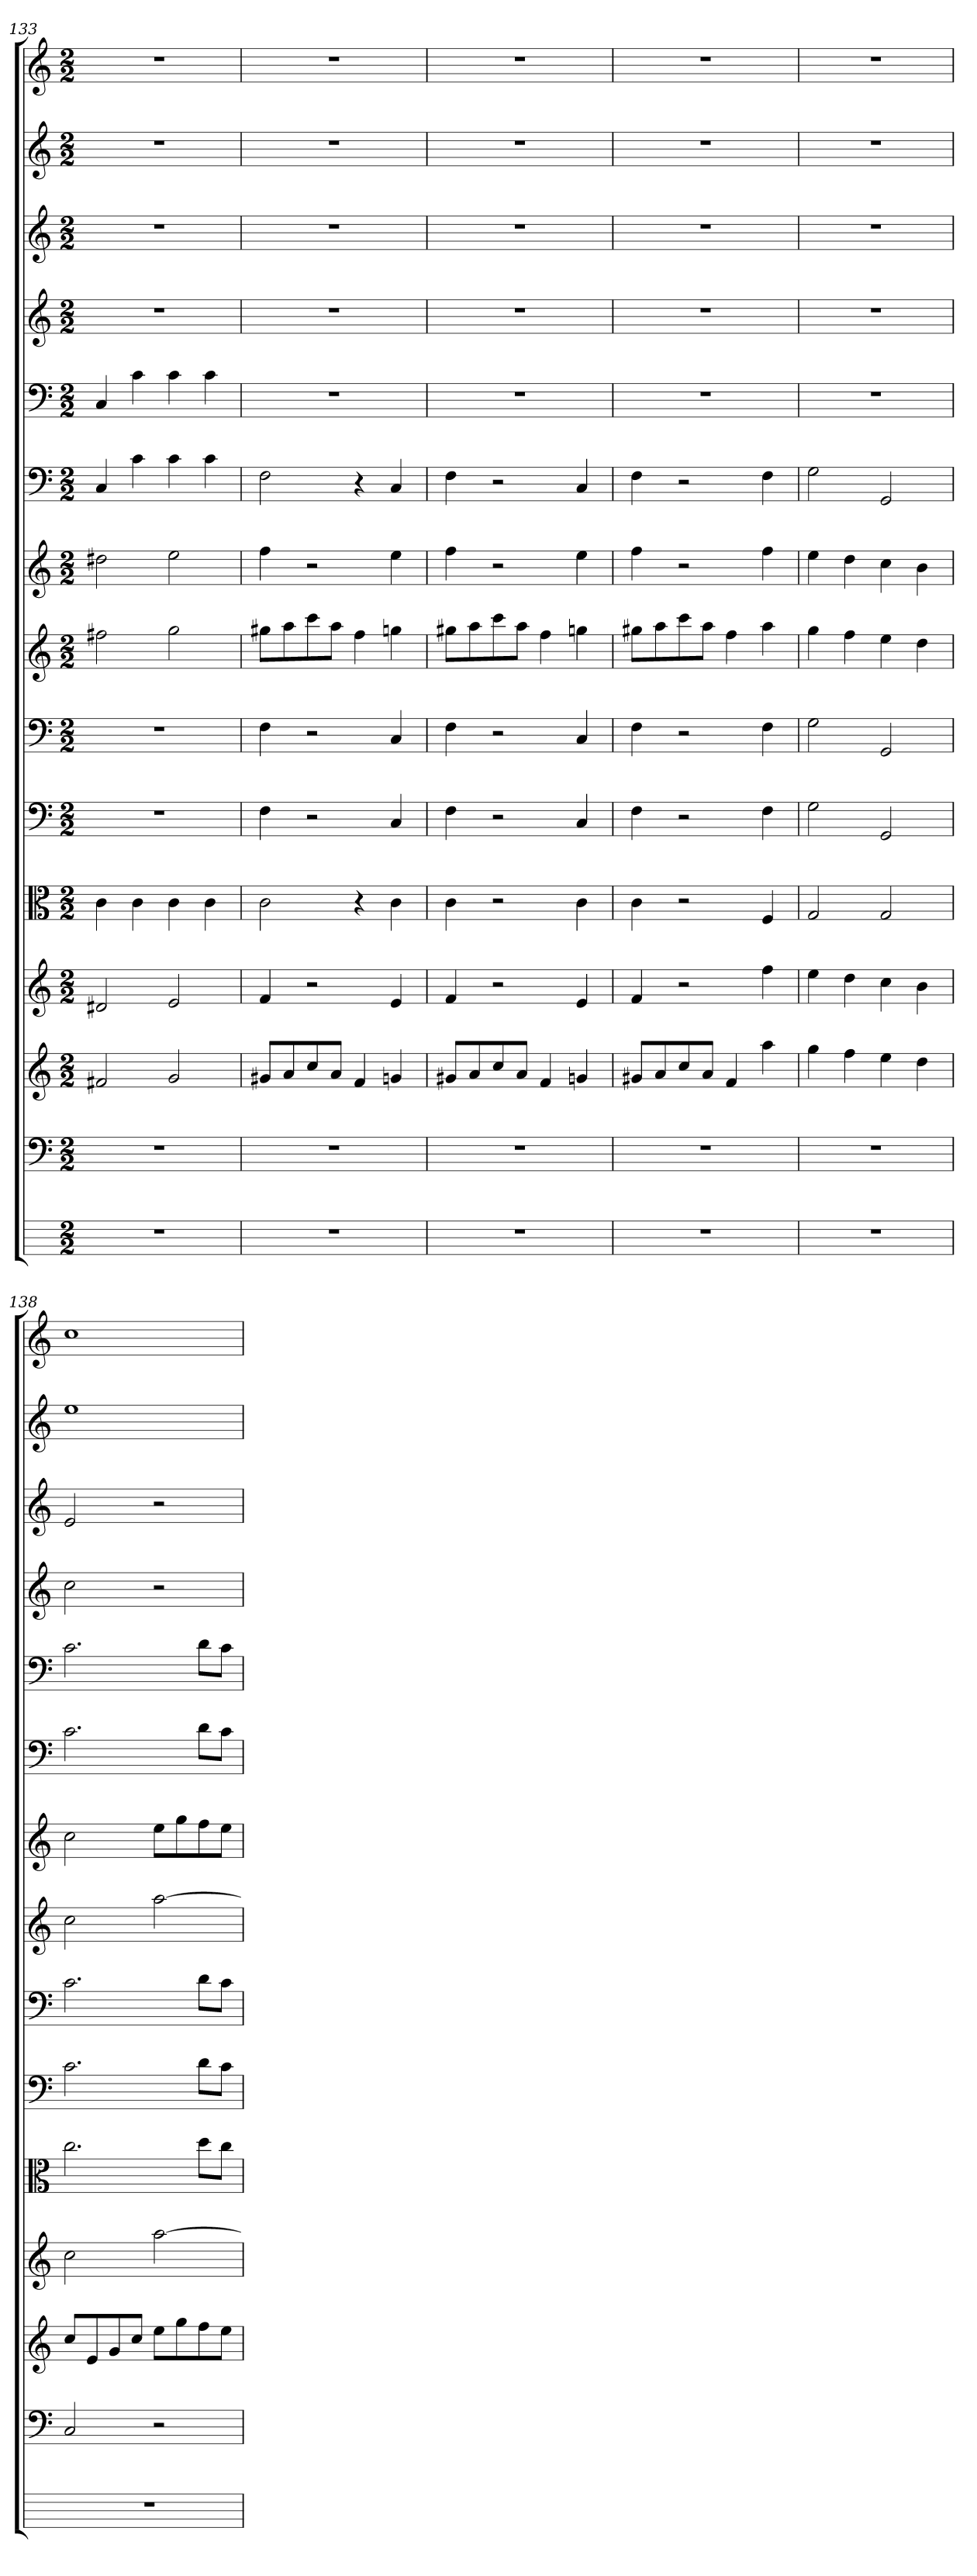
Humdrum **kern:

**kern	**kern	**kern	**kern	**kern	**kern	**kern	**kern	**kern	**kern	**kern	**kern	**kern	**kern	**kern
*part15	*part14	*part13	*part12	*part11	*part10	*part9	*part8	*part7	*part6	*part5	*part4	*part3	*part2	*part1
*staff15	*staff14	*staff13	*staff12	*staff11	*staff10	*staff9	*staff8	*staff7	*staff6	*staff5	*staff4	*staff3	*staff2	*staff1
*	*clefF4	*	*	*clefC3	*clefF4	*clefF4	*	*	*clefF4	*clefF4	*	*	*	*
*k[]	*k[]	*k[]	*k[]	*k[]	*k[]	*k[]	*k[]	*k[]	*k[]	*k[]	*k[]	*k[]	*k[]	*k[]
*C:	*C:	*C:	*C:	*C:	*C:	*C:	*C:	*C:	*C:	*C:	*C:	*C:	*C:	*C:
*M2/2	*M2/2	*M2/2	*M2/2	*M2/2	*M2/2	*M2/2	*M2/2	*M2/2	*M2/2	*M2/2	*M2/2	*M2/2	*M2/2	*M2/2
=133	=133	=133	=133	=133	=133	=133	=133	=133	=133	=133	=133	=133	=133	=133
1r	1r	2f#X	2d#X	4c	1r	1r	2ff#X	2dd#X	4C	4C	1r	1r	1r	1r
.	.	.	.	4c	.	.	.	.	4c	4c	.	.	.	.
.	.	2g	2e	4c	.	.	2gg	2ee	4c	4c	.	.	.	.
.	.	.	.	4c	.	.	.	.	4c	4c	.	.	.	.
=134	=134	=134	=134	=134	=134	=134	=134	=134	=134	=134	=134	=134	=134	=134
1r	1r	8g#XL	4f	2c	4F	4F	8gg#XL	4ff	2F	1r	1r	1r	1r	1r
.	.	8a	.	.	.	.	8aa	.	.	.	.	.	.	.
.	.	8cc	2r	.	2r	2r	8ccc	2r	.	.	.	.	.	.
.	.	8aJ	.	.	.	.	8aaJ	.	.	.	.	.	.	.
.	.	4f	.	4r	.	.	4ff	.	4r	.	.	.	.	.
.	.	4gn	4e	4c	4C	4C	4ggn	4ee	4C	.	.	.	.	.
=135	=135	=135	=135	=135	=135	=135	=135	=135	=135	=135	=135	=135	=135	=135
1r	1r	8g#XL	4f	4c	4F	4F	8gg#XL	4ff	4F	1r	1r	1r	1r	1r
.	.	8a	.	.	.	.	8aa	.	.	.	.	.	.	.
.	.	8cc	2r	2r	2r	2r	8ccc	2r	2r	.	.	.	.	.
.	.	8aJ	.	.	.	.	8aaJ	.	.	.	.	.	.	.
.	.	4f	.	.	.	.	4ff	.	.	.	.	.	.	.
.	.	4gn	4e	4c	4C	4C	4ggn	4ee	4C	.	.	.	.	.
=136	=136	=136	=136	=136	=136	=136	=136	=136	=136	=136	=136	=136	=136	=136
1r	1r	8g#XL	4f	4c	4F	4F	8gg#XL	4ff	4F	1r	1r	1r	1r	1r
.	.	8a	.	.	.	.	8aa	.	.	.	.	.	.	.
.	.	8cc	2r	2r	2r	2r	8ccc	2r	2r	.	.	.	.	.
.	.	8aJ	.	.	.	.	8aaJ	.	.	.	.	.	.	.
.	.	4f	.	.	.	.	4ff	.	.	.	.	.	.	.
.	.	4aa	4ff	4F	4F	4F	4aa	4ff	4F	.	.	.	.	.
=137	=137	=137	=137	=137	=137	=137	=137	=137	=137	=137	=137	=137	=137	=137
1r	1r	4gg	4ee	2G	2G	2G	4gg	4ee	2G	1r	1r	1r	1r	1r
.	.	4ff	4dd	.	.	.	4ff	4dd	.	.	.	.	.	.
.	.	4ee	4cc	2G	2GG	2GG	4ee	4cc	2GG	.	.	.	.	.
.	.	4dd	4b	.	.	.	4dd	4b	.	.	.	.	.	.
=138	=138	=138	=138	=138	=138	=138	=138	=138	=138	=138	=138	=138	=138	=138
1r	2C	8ccL	2cc	2.cc	2.c	2.c	2cc	2cc	2.c	2.c	2cc	2e	1ee	1cc
.	.	8e	.	.	.	.	.	.	.	.	.	.	.	.
.	.	8g	.	.	.	.	.	.	.	.	.	.	.	.
.	.	8ccJ	.	.	.	.	.	.	.	.	.	.	.	.
.	2r	8eeL	[2aa	.	.	.	[2aa	8eeL	.	.	2r	2r	.	.
.	.	8gg	.	.	.	.	.	8gg	.	.	.	.	.	.
.	.	8ff	.	8dd\L	8d\L	8d\L	.	8ff	8d\L	8d\L	.	.	.	.
.	.	8eeJ	.	8cc\J	8c\J	8c\J	.	8eeJ	8c\J	8c\J	.	.	.	.
=	=	=	=	=	=	=	=	=	=	=	=	=	=	=
*-	*-	*-	*-	*-	*-	*-	*-	*-	*-	*-	*-	*-	*-	*-
